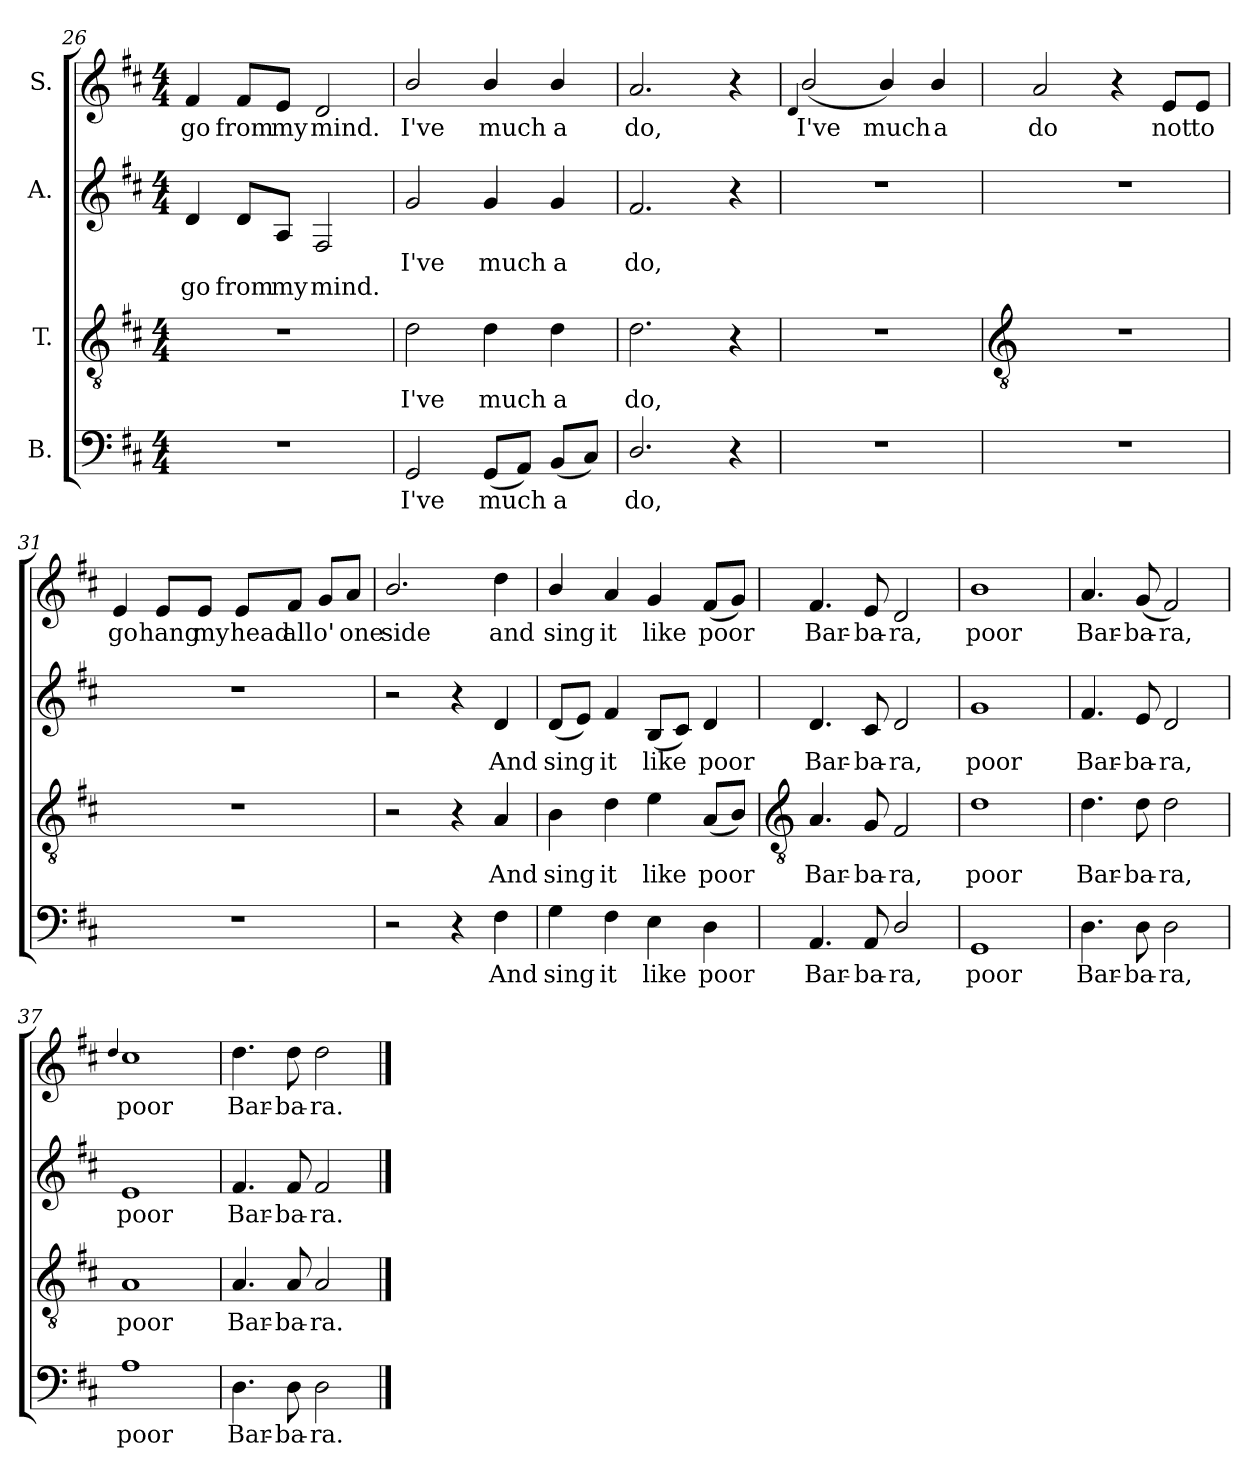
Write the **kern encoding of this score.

**kern	**text	**kern	**text	**kern	**text	**text	**kern	**text
*part4	*part4	*part3	*part3	*part2	*part2	*part2	*part1	*part1
*staff4	*staff4	*staff3	*staff3	*staff2	*staff2	*staff2	*staff1	*staff1
*I"B.	*	*I"T.	*	*I"A.	*	*	*I"S.	*
*clefF4	*	*clefGv2	*	*clefG2	*	*	*clefG2	*
*k[f#c#]	*	*k[f#c#]	*	*k[f#c#]	*	*	*k[f#c#]	*
*D:	*	*D:	*	*D:	*	*	*D:	*
*M4/4	*	*M4/4	*	*M4/4	*	*	*M4/4	*
=26	=26	=26	=26	=26	=26	=26	=26	=26
!	!	!	!	!	!	!LO:LY:b	!	!LO:LY:b
1r	.	1r	.	4d	.	go	4f#	go
!	!	!	!	!	!	!LO:LY:b	!	!LO:LY:b
.	.	.	.	8dL	.	from	8f#L	from
!	!	!	!	!	!	!LO:LY:b	!	!LO:LY:b
.	.	.	.	8AJ	.	my	8eJ	my
!	!	!	!	!	!	!LO:LY:b	!	!LO:LY:b
.	.	.	.	2F#	.	mind.	2d	mind.
=27	=27	=27	=27	=27	=27	=27	=27	=27
!	!LO:LY:b	!	!LO:LY:b	!	!LO:LY:b	!	!	!LO:LY:b
2GG	I've	2d	I've	2g	I've	.	2b/	I've
!	!LO:LY:b	!	!LO:LY:b	!	!LO:LY:b	!	!	!LO:LY:b
(<8GGL	much	4d	much	4g	much	.	4b/	much
8AAJ)	.	.	.	.	.	.	.	.
!	!LO:LY:b	!	!LO:LY:b	!	!LO:LY:b	!	!	!LO:LY:b
(<8BBL	a	4d	a	4g	a	.	4b/	a
8C#J)	.	.	.	.	.	.	.	.
=28	=28	=28	=28	=28	=28	=28	=28	=28
!	!LO:LY:b	!	!LO:LY:b	!	!LO:LY:b	!	!	!LO:LY:b
2.D/	do,	2.d	do,	2.f#	do,	.	2.a	do,
4r	.	4r	.	4r	.	.	4r	.
=29	=29	=29	=29	=29	=29	=29	=29	=29
.	.	.	.	.	.	.	4qqd	.
!	!	!	!	!	!	!	!	!LO:LY:b
1r	.	1r	.	1r	.	.	(<2b/	I've
!	!	!	!	!	!	!	!	!LO:LY:b
.	.	.	.	.	.	.	4b/)	much
!	!	!	!	!	!	!	!	!LO:LY:b
.	.	.	.	.	.	.	4b/	a
!!LO:LB:g=z
=30	=30	=30	=30	=30	=30	=30	=30	=30
*	*	*clefGv2	*	*	*	*	*	*
!	!	!	!	!	!	!	!	!LO:LY:b
1r	.	1r	.	1r	.	.	2a	do
.	.	.	.	.	.	.	4r	.
!	!	!	!	!	!	!	!	!LO:LY:b
.	.	.	.	.	.	.	8eL	not
!	!	!	!	!	!	!	!	!LO:LY:b
.	.	.	.	.	.	.	8eJ	to
=31	=31	=31	=31	=31	=31	=31	=31	=31
!	!	!	!	!	!	!	!	!LO:LY:b
1r	.	1r	.	1r	.	.	4e	go
!	!	!	!	!	!	!	!	!LO:LY:b
.	.	.	.	.	.	.	8eL	hang
!	!	!	!	!	!	!	!	!LO:LY:b
.	.	.	.	.	.	.	8eJ	my
!	!	!	!	!	!	!	!	!LO:LY:b
.	.	.	.	.	.	.	8eL	head
!	!	!	!	!	!	!	!	!LO:LY:b
.	.	.	.	.	.	.	8f#J	all
!	!	!	!	!	!	!	!	!LO:LY:b
.	.	.	.	.	.	.	8gL	o'
!	!	!	!	!	!	!	!	!LO:LY:b
.	.	.	.	.	.	.	8aJ	one
=32	=32	=32	=32	=32	=32	=32	=32	=32
!	!	!	!	!	!	!	!	!LO:LY:b
2r	.	2r	.	2r	.	.	2.b/	side
4r	.	4r	.	4r	.	.	.	.
!	!LO:LY:b	!	!LO:LY:b	!	!LO:LY:b	!	!	!LO:LY:b
4F#	And	4A	And	4d	And	.	4dd	and
=33	=33	=33	=33	=33	=33	=33	=33	=33
!	!LO:LY:b	!	!LO:LY:b	!	!LO:LY:b	!	!	!LO:LY:b
4G	sing	4B	sing	(<8dL	sing	.	4b/	sing
.	.	.	.	8eJ)	.	.	.	.
!	!LO:LY:b	!	!LO:LY:b	!	!LO:LY:b	!	!	!LO:LY:b
4F#	it	4d	it	4f#	it	.	4a	it
!	!LO:LY:b	!	!LO:LY:b	!	!LO:LY:b	!	!	!LO:LY:b
4E	like	4e	like	(<8BL	like	.	4g	like
.	.	.	.	8c#J)	.	.	.	.
!	!LO:LY:b	!	!LO:LY:b	!	!LO:LY:b	!	!	!LO:LY:b
4D	poor	(<8AL	poor	4d	poor	.	(<8f#L	poor
.	.	8BJ)	.	.	.	.	8gJ)	.
!!LO:LB:g=z
=34	=34	=34	=34	=34	=34	=34	=34	=34
*	*	*clefGv2	*	*	*	*	*	*
!	!LO:LY:b	!	!LO:LY:b	!	!LO:LY:b	!	!	!LO:LY:b
4.AA	Bar-	4.A	Bar-	4.d	Bar-	.	4.f#	Bar-
!	!LO:LY:b	!	!LO:LY:b	!	!LO:LY:b	!	!	!LO:LY:b
8AA	-ba-	8G	-ba-	8c#	-ba-	.	8e	-ba-
!	!LO:LY:b	!	!LO:LY:b	!	!LO:LY:b	!	!	!LO:LY:b
2D/	-ra,	2F#	-ra,	2d	-ra,	.	2d	-ra,
=35	=35	=35	=35	=35	=35	=35	=35	=35
!	!LO:LY:b	!	!LO:LY:b	!	!LO:LY:b	!	!	!LO:LY:b
1GG	poor	1d	poor	1g	poor	.	1b	poor
=36	=36	=36	=36	=36	=36	=36	=36	=36
!	!LO:LY:b	!	!LO:LY:b	!	!LO:LY:b	!	!	!LO:LY:b
4.D	Bar-	4.d	Bar-	4.f#	Bar-	.	4.a	Bar-
!	!LO:LY:b	!	!LO:LY:b	!	!LO:LY:b	!	!	!LO:LY:b
8D	-ba-	8d	-ba-	8e	-ba-	.	(<8g	-ba-
!	!LO:LY:b	!	!LO:LY:b	!	!LO:LY:b	!	!	!LO:LY:b
2D	-ra,	2d	-ra,	2d	-ra,	.	2f#)	-ra,
=37	=37	=37	=37	=37	=37	=37	=37	=37
.	.	.	.	.	.	.	4qqdd/	.
!	!LO:LY:b	!	!LO:LY:b	!	!LO:LY:b	!	!	!LO:LY:b
1A	poor	1A	poor	1e	poor	.	1cc#	poor
=38	=38	=38	=38	=38	=38	=38	=38	=38
!	!LO:LY:b	!	!LO:LY:b	!	!LO:LY:b	!	!	!LO:LY:b
4.D	Bar-	4.A	Bar-	4.f#	Bar-	.	4.dd	Bar-
!	!LO:LY:b	!	!LO:LY:b	!	!LO:LY:b	!	!	!LO:LY:b
8D	-ba-	8A	-ba-	8f#	-ba-	.	8dd	-ba-
!	!LO:LY:b	!	!LO:LY:b	!	!LO:LY:b	!	!	!LO:LY:b
2D	-ra.	2A	-ra.	2f#	-ra.	.	2dd	-ra.
==	==	==	==	==	==	==	==	==
*-	*-	*-	*-	*-	*-	*-	*-	*-
